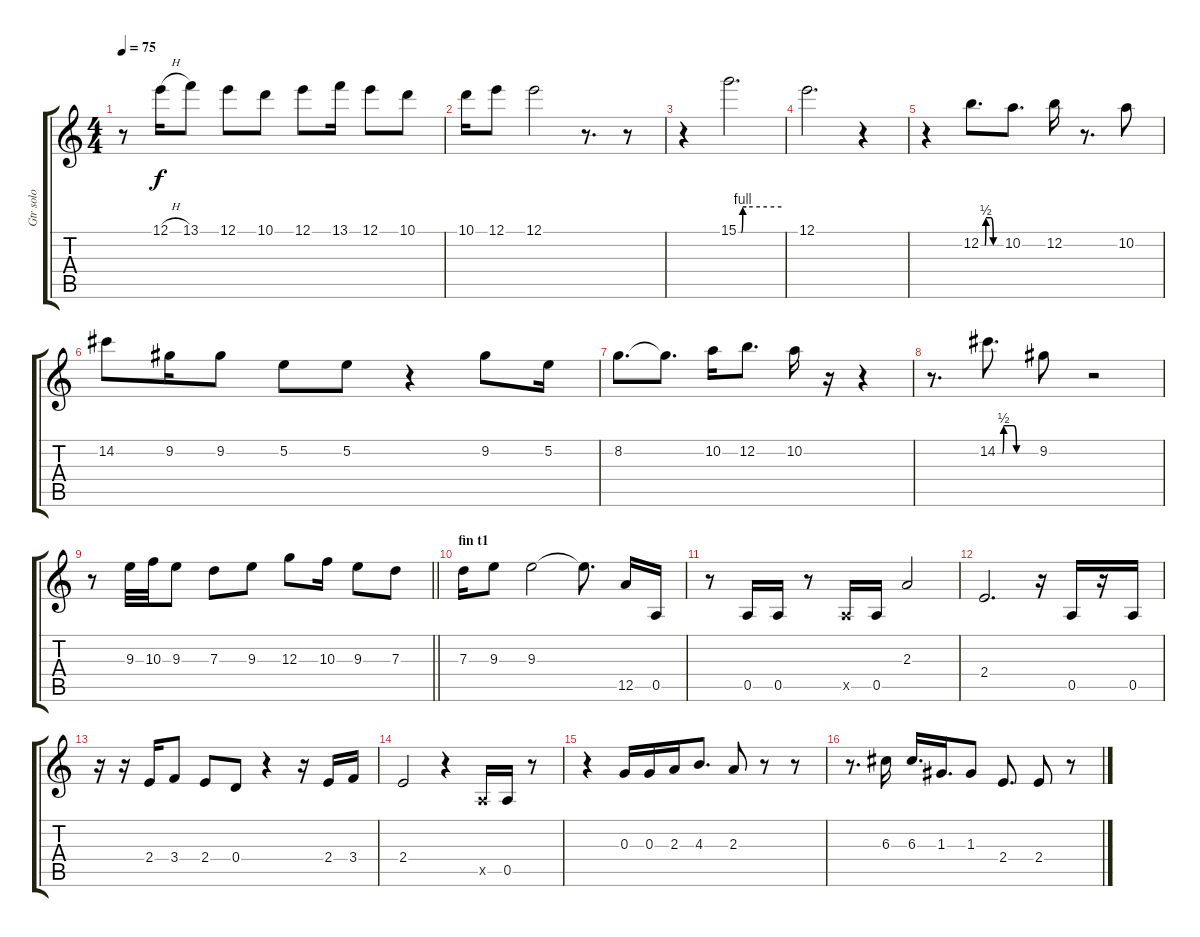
\track ("Gtr solo" "Gtr solo") {instrument overdrivenguitar}
\staff {score tabs}
\tuning (E4 B3 G3 D3 A2 E2) {hide}
\ts (4 4)
\tempo 75
\clef g2
\ks c
r.8{dy f} 12.1{h}.16 13.1.8 12.1.8 10.1.8 12.1.8 13.1.16 12.1.8 10.1.8 |
10.1.16 12.1.8 12.1.2 r.8{d} r.8 |
r.4 15.1{be (custom 0 0 4 0 6 4 9 4 11 4 30 4 60 4)}.2{d} |
12.1.2{d} r.4 |
r.4 12.2{be (custom 0 0 12 0 15 2 30 2 37 0 45 0 60 0)}.8{d} 10.2.8{d} 12.2.16 r.8{d} 10.2.8 |
14.2.8 9.2.16 9.2.8 5.2.8 5.2.8 r.4 9.2.8 5.2.16 |
8.2.8{d} 8.2{t}.8{d} 10.2.16 12.2.8{d} 10.2.16 r.16 r.4 |
r.8{d} 14.2{be (custom 0 0 8 0 10 2 15 2 26 2 30 0 45 0 60 0)}.8{d} 9.2.8 r.2 |
\barLineRight lightlight
r.8 9.3.32 10.3.32 9.3.8 7.3.8 9.3.8 12.3.8 10.3.16 9.3.8 7.3.8 |
\section ("" "fin t1")
7.3.16 9.3.8 9.3.2 9.3{t}.8{d} 12.5.16 0.5.16 |
r.8 0.5.16 0.5.16 r.8 0.5{x}.16 0.5.16 2.3.2 |
2.4.2{d} r.16 0.5.16 r.16 0.5.16 |
r.16 r.16 2.4.16 3.4.8 2.4.8 0.4.8 r.4 r.16 2.4.16 3.4.16 |
2.4.2 r.4 0.5{x}.16 0.5.16 r.8 |
r.4 0.3.16 0.3.16 2.3.16 4.3.8{d} 2.3.8 r.8 r.8 |
r.8{d} 6.3.16 6.3.16{d} 1.3.16{d} 1.3.8 2.4.8{d} 2.4.8 r.8
